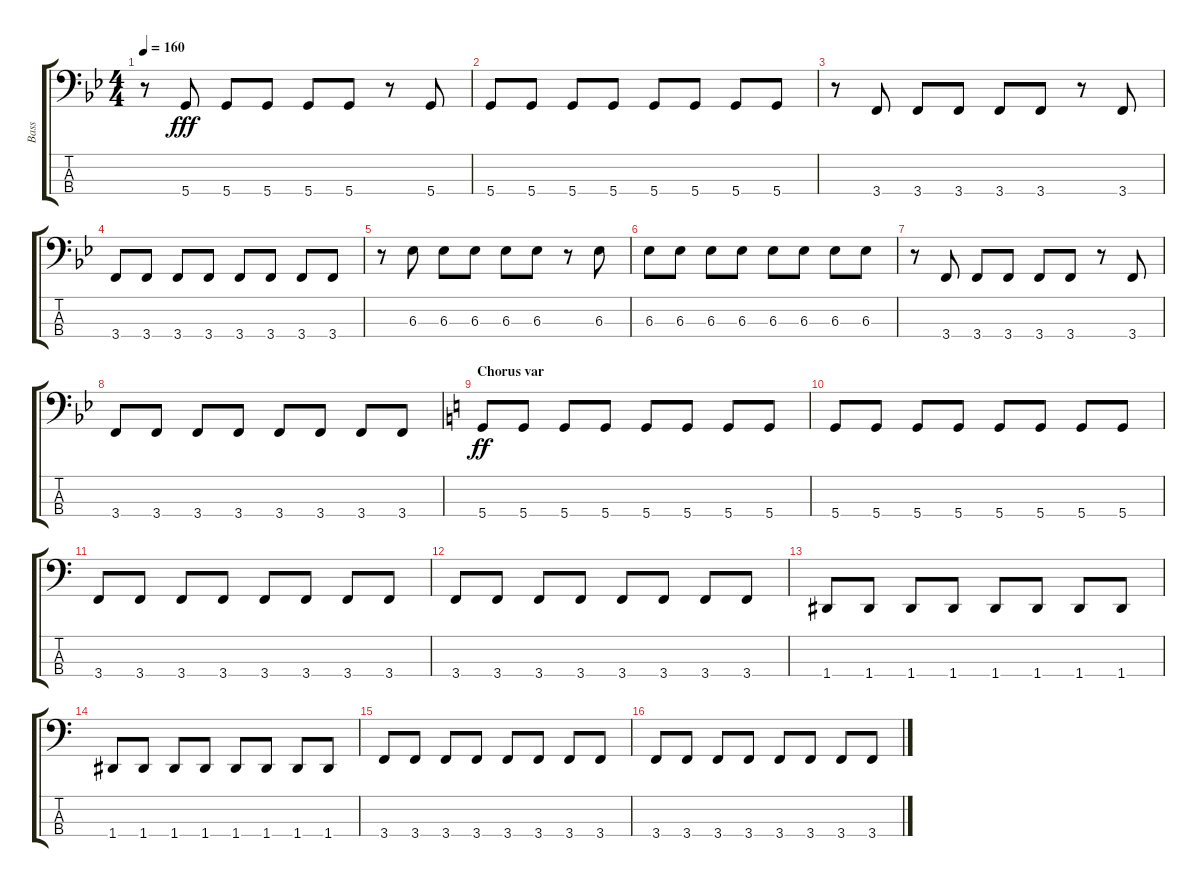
\track ("Bass" "Bass") {instrument electricbasspick}
\staff {score tabs}
\tuning (G2 D2 A1 D1) {hide}
\ts (4 4)
\tempo 160
\clef f4
\ks bb
r.8{dy fff} 5.4.8 5.4.8 5.4.8 5.4.8 5.4.8 r.8 5.4.8 |
5.4.8 5.4.8 5.4.8 5.4.8 5.4.8 5.4.8 5.4.8 5.4.8 |
r.8 3.4.8 3.4.8 3.4.8 3.4.8 3.4.8 r.8 3.4.8 |
3.4.8 3.4.8 3.4.8 3.4.8 3.4.8 3.4.8 3.4.8 3.4.8 |
r.8 6.3.8 6.3.8 6.3.8 6.3.8 6.3.8 r.8 6.3.8 |
6.3.8 6.3.8 6.3.8 6.3.8 6.3.8 6.3.8 6.3.8 6.3.8 |
r.8 3.4.8 3.4.8 3.4.8 3.4.8 3.4.8 r.8 3.4.8 |
3.4.8 3.4.8 3.4.8 3.4.8 3.4.8 3.4.8 3.4.8 3.4.8 |
\section ("" "Chorus var")
\ks c
5.4.8{dy ff} 5.4.8 5.4.8 5.4.8 5.4.8 5.4.8 5.4.8 5.4.8 |
5.4.8 5.4.8 5.4.8 5.4.8 5.4.8 5.4.8 5.4.8 5.4.8 |
3.4.8 3.4.8 3.4.8 3.4.8 3.4.8 3.4.8 3.4.8 3.4.8 |
3.4.8 3.4.8 3.4.8 3.4.8 3.4.8 3.4.8 3.4.8 3.4.8 |
1.4.8 1.4.8 1.4.8 1.4.8 1.4.8 1.4.8 1.4.8 1.4.8 |
1.4.8 1.4.8 1.4.8 1.4.8 1.4.8 1.4.8 1.4.8 1.4.8 |
3.4.8 3.4.8 3.4.8 3.4.8 3.4.8 3.4.8 3.4.8 3.4.8 |
3.4.8 3.4.8 3.4.8 3.4.8 3.4.8 3.4.8 3.4.8 3.4.8
